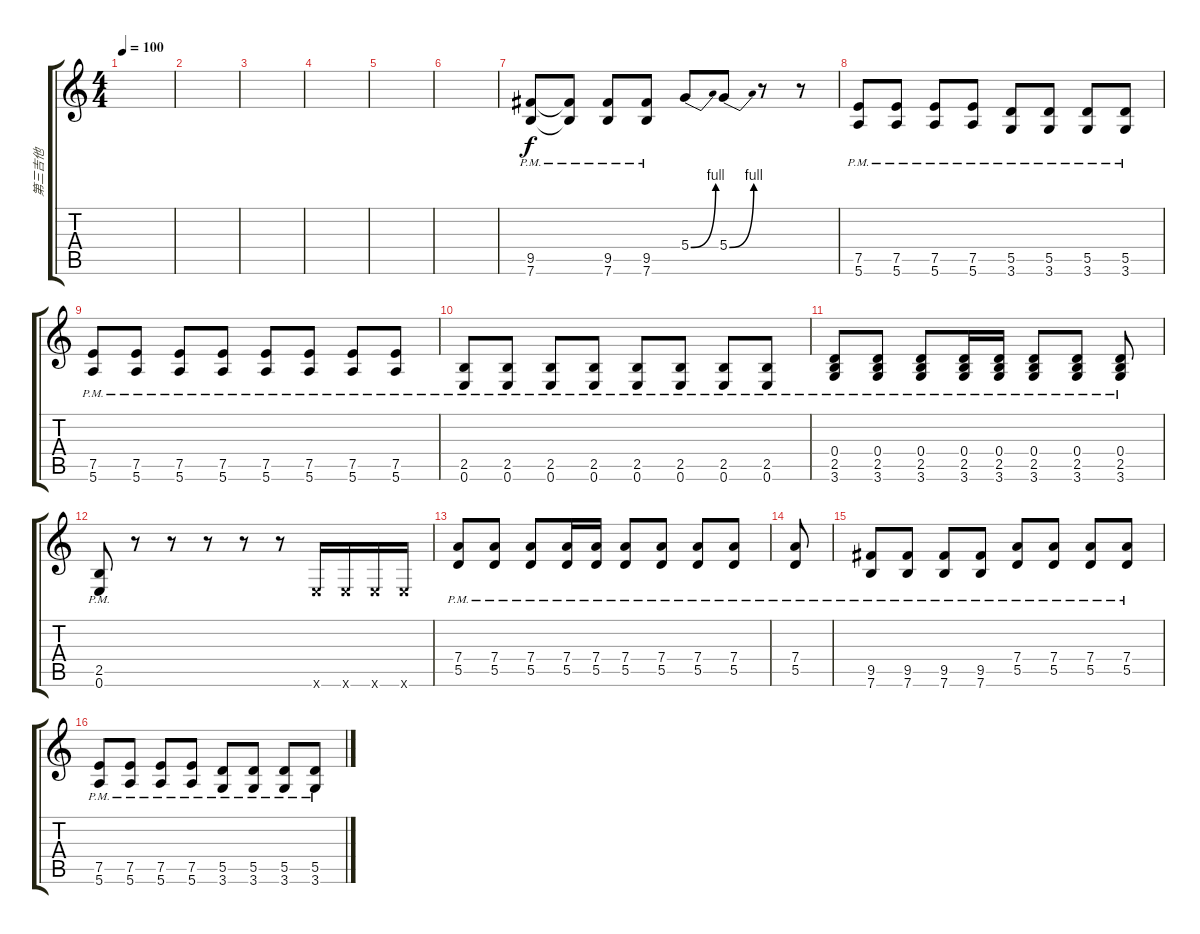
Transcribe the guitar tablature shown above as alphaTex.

\track ("第三吉他" "第三吉他") {instrument electricguitarjazz}
\staff {score tabs}
\tuning (E4 B3 G3 D3 A2 E2) {hide}
\ts (4 4)
\tempo 100
\clef g2
\ks c
|
|
|
|
|
|
(9.5{pm} 7.6{pm}).8 (9.5{pm t} 7.6{pm t}).8 (9.5{pm} 7.6{pm}).8 (9.5{pm} 7.6{pm}).8 5.4{be (bend 0 0 60 4)}.8 5.4{be (bend 0 0 60 4)}.8 r.8 r.8 |
(7.5{pm} 5.6{pm}).8 (7.5{pm} 5.6{pm}).8 (7.5{pm} 5.6{pm}).8 (7.5{pm} 5.6{pm}).8 (5.5{pm} 3.6{pm}).8 (5.5{pm} 3.6{pm}).8 (5.5{pm} 3.6{pm}).8 (5.5{pm} 3.6{pm}).8 |
(7.5{pm} 5.6{pm}).8 (7.5{pm} 5.6{pm}).8 (7.5{pm} 5.6{pm}).8 (7.5{pm} 5.6{pm}).8 (7.5{pm} 5.6{pm}).8 (7.5{pm} 5.6{pm}).8 (7.5{pm} 5.6{pm}).8 (7.5{pm} 5.6{pm}).8 |
(2.5{pm} 0.6{pm}).8 (2.5{pm} 0.6{pm}).8 (2.5{pm} 0.6{pm}).8 (2.5{pm} 0.6{pm}).8 (2.5{pm} 0.6{pm}).8 (2.5{pm} 0.6{pm}).8 (2.5{pm} 0.6{pm}).8 (2.5{pm} 0.6{pm}).8 |
(0.4{pm} 2.5{pm} 3.6{pm}).8 (0.4{pm} 2.5{pm} 3.6{pm}).8 (0.4{pm} 2.5{pm} 3.6{pm}).8 (0.4{pm} 2.5{pm} 3.6{pm}).16 (0.4{pm} 2.5{pm} 3.6{pm}).16 (0.4{pm} 2.5{pm} 3.6{pm}).8 (0.4{pm} 2.5{pm} 3.6{pm}).8 (0.4{pm} 2.5{pm} 3.6{pm}).8 |
(2.5{pm} 0.6{pm}).8 r.8 r.8 r.8 r.8 r.8 0.6{x}.16 0.6{x}.16 0.6{x}.16 0.6{x}.16 |
(7.4{pm} 5.5{pm}).8 (7.4{pm} 5.5{pm}).8 (7.4{pm} 5.5{pm}).8 (7.4{pm} 5.5{pm}).16 (7.4{pm} 5.5{pm}).16 (7.4{pm} 5.5{pm}).8 (7.4{pm} 5.5{pm}).8 (7.4{pm} 5.5{pm}).8 (7.4{pm} 5.5{pm}).8 |
(7.4{pm} 5.5{pm}).8 |
(9.5{pm} 7.6{pm}).8 (9.5{pm} 7.6{pm}).8 (9.5{pm} 7.6{pm}).8 (9.5{pm} 7.6{pm}).8 (7.4{pm} 5.5{pm}).8 (7.4{pm} 5.5{pm}).8 (7.4{pm} 5.5{pm}).8 (7.4{pm} 5.5{pm}).8 |
(7.5{pm} 5.6{pm}).8 (7.5{pm} 5.6{pm}).8 (7.5{pm} 5.6{pm}).8 (7.5{pm} 5.6{pm}).8 (5.5{pm} 3.6{pm}).8 (5.5{pm} 3.6{pm}).8 (5.5{pm} 3.6{pm}).8 (5.5{pm} 3.6{pm}).8
